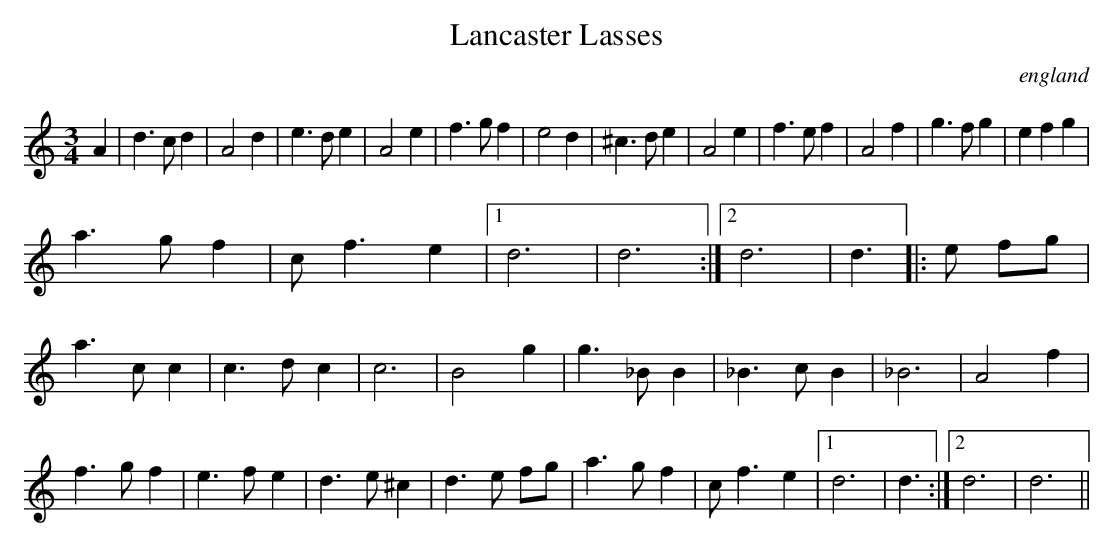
X:1
T:Lancaster Lasses
O:england
M:3/4
L:1/8
K:DDor
A2 | \
d3 c d2 | A4 d2 | e3 d e2 | A4 e2 |\
f3 g f2 | e4 d2 | ^c3 d e2 | A4 e2 |\
f3 e f2 | A4 f2 | g3 f g2 | e2 f2 g2 |
a3 g f2 | c f3 e2 | [1 d6 | d6 :| [2 d6 | d3 \
|:e fg| a3 c c2 | c3 d c2 | c6 | B4 g2 | \
g3 _B B2 | _B3 c B2 | _B6 | A4 f2 |
f3 g f2 | e3 f e2 | d3 e ^c2 | d3 e fg |\
a3 g f2 | c f3 e2 | [1 d6 | d3 :| [2 d6 | d6 ||
